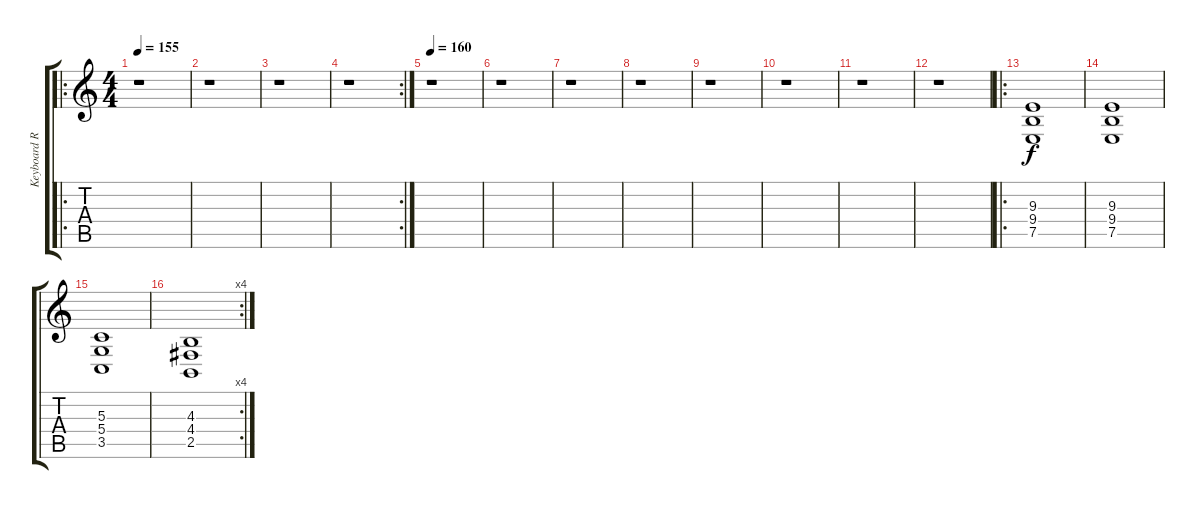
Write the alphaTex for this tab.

\track ("Keyboard Rythem" "Keyboard R") {instrument stringensemble2}
\staff {score tabs}
\tuning (E4 B3 G3 D3 A2 E2) {hide}
\ro
\ts (4 4)
\tempo 155
\clef g2
\ks c
r.1{dy f} |
r.1 |
r.1 |
\rc 2
r.1 |
\tempo 160
r.1 |
r.1 |
r.1 |
r.1 |
r.1 |
r.1 |
r.1 |
r.1 |
\ro
(9.3 9.4 7.5).1{volume 14} |
(9.3 9.4 7.5).1 |
(5.3 5.4 3.5).1 |
\rc 4
(4.3 4.4 2.5).1
